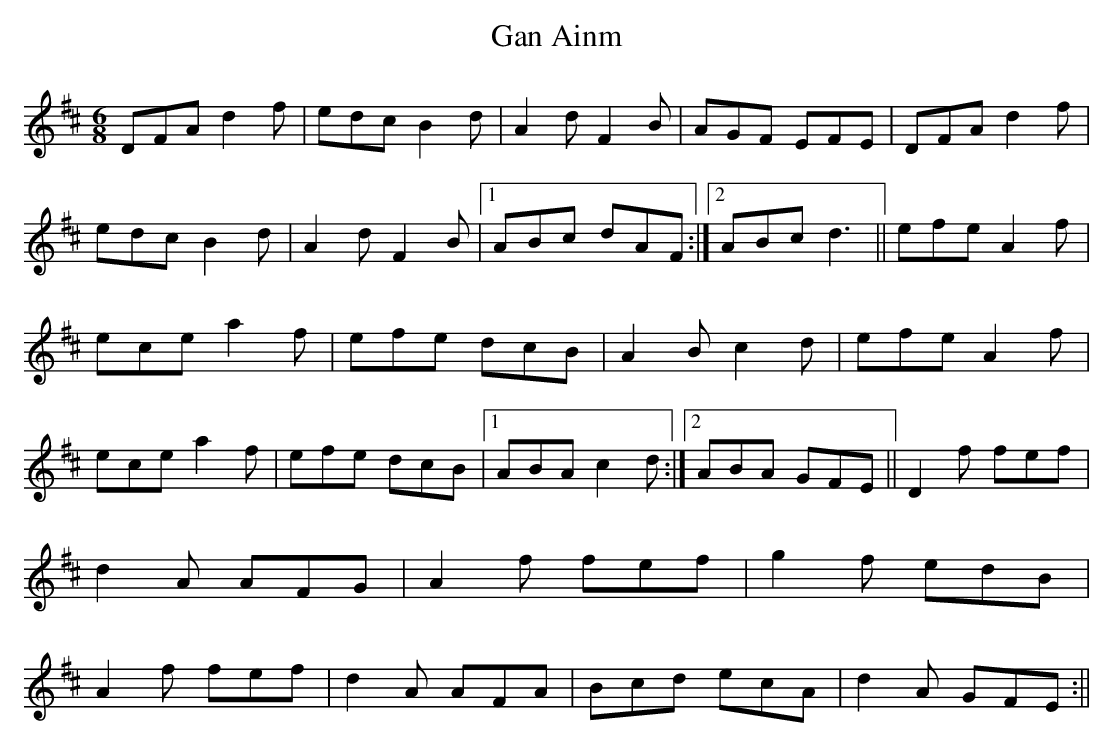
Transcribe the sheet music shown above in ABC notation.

X:1
T:Gan Ainm
M:6/8
L:1/8
K:D
DFA d2f|edc B2d|A2d F2B|AGF EFE|\
DFA d2f|edc B2d|A2d F2B|1 ABc dAF:|2 ABc d3||\
efe A2f|ece a2f|efe dcB|A2B c2d|\
efe A2f|ece a2f|efe dcB|1 ABA c2d:|2 ABA GFE||\
D2f fef|d2A AFG|A2f fef|g2f edB|\
A2f fef|d2A AFA|Bcd ecA|d2A GFE:||
